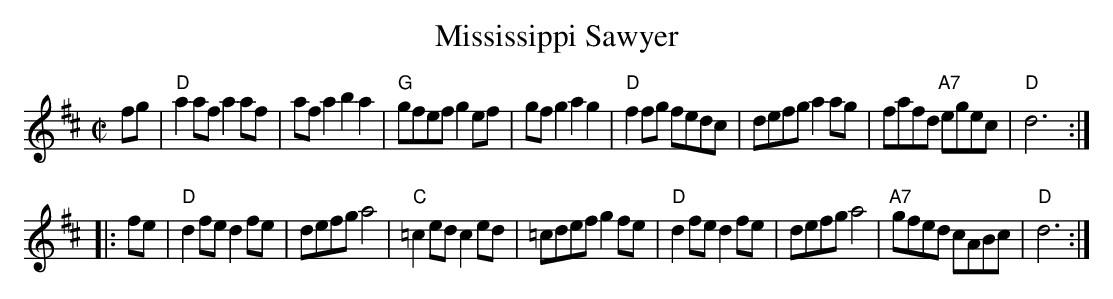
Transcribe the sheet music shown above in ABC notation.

X:1
T: Mississippi Sawyer
M: C|
L: 1/8
K: D
fg \
| "D"a2af a2af | afa2 b2a2 | "G"gfef g2ef | gfg2 a2g2 \
| "D"f2fg fedc | defg a2ag | fafd "A7"egec | "D"d6 :|
|: fe \
| "D"d2fe d2fe | defg a4 | "C"=c2ed c2ed | =cdef g2fe \
| "D"d2fe d2fe | defg a4 | "A7"gfed cABc | "D"d6 :|
